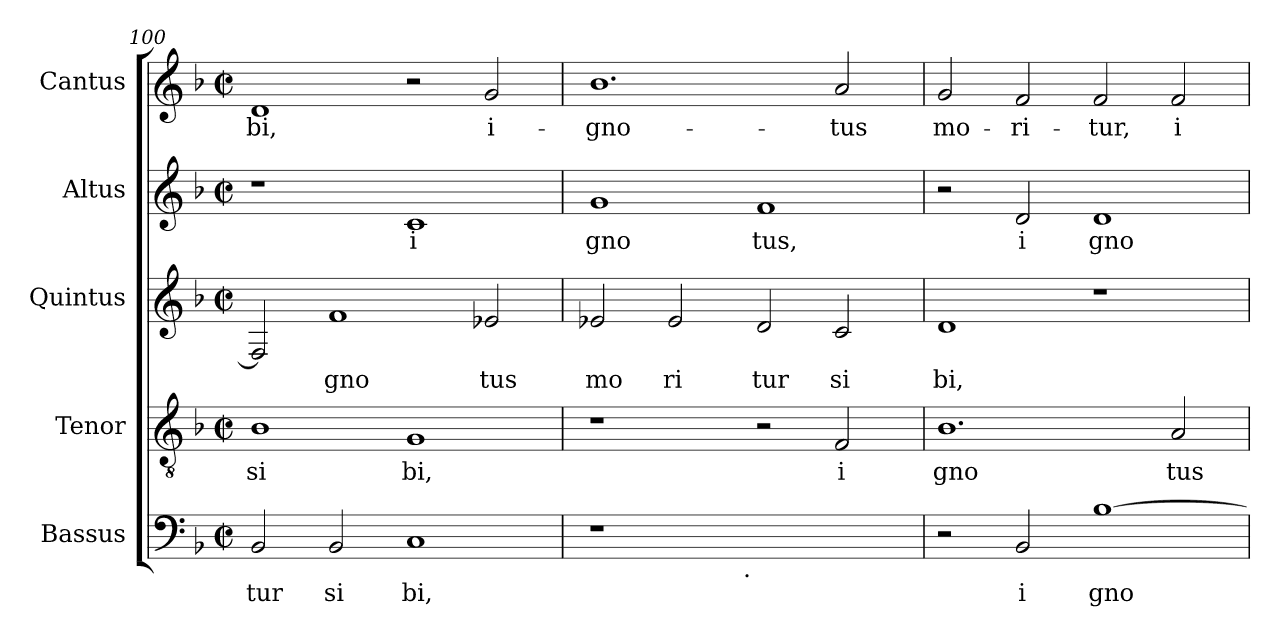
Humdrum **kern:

**kern	**text	**kern	**text	**kern	**text	**kern	**text	**kern	**text
*part5	*part5	*part4	*part4	*part3	*part3	*part2	*part2	*part1	*part1
*staff5	*staff5	*staff4	*staff4	*staff3	*staff3	*staff2	*staff2	*staff1	*staff1
*I"Bassus	*	*I"Tenor	*	*I"Quintus	*	*I"Altus	*	*I"Cantus	*
!!LO:PB:g=z
*clefF4	*	*clefGv2	*	*clefG2	*	*clefG2	*	*clefG2	*
*k[b-]	*	*k[b-]	*	*k[b-]	*	*k[b-]	*	*k[b-]	*
*F:	*	*F:	*	*F:	*	*F:	*	*F:	*
*M2/2	*	*M2/2	*	*M2/2	*	*M2/2	*	*M2/2	*
*met(c|)	*	*met(c|)	*	*met(c|)	*	*met(c|)	*	*met(c|)	*
=100	=100	=100	=100	=100	=100	=100	=100	=100	=100
!	!LO:LY:b	!	!LO:LY:b:cj	!	!LO:LY:b	!	!	!	!LO:LY:b
2BB-/	tur	1B-	si	2F/]	.	1r	.	1d	bi,
!	!LO:LY:b	!	!	!	!LO:LY:b	!	!	!	!
2BB-/	si	.	.	1f	gno	.	.	.	.
!	!LO:LY:b	!	!LO:LY:b:cj	!	!	!	!LO:LY:b:cj	!	!
1C	bi,	1G	bi,	.	.	1c	i	2r	.
!	!	!	!	!	!LO:LY:b	!	!	!	!LO:LY:b
.	.	.	.	2e-X/	tus	.	.	2g/	i-
=101	=101	=101	=101	=101	=101	=101	=101	=101	=101
!	!	!	!	!	!LO:LY:b	!	!LO:LY:b:cj	!	!LO:LY:b
*^	*	*	*	*	*	*	*	*	*
1r	2ryy	.	1r	.	2e-X/	mo	1g	gno	1.b-	-gno-
!	!	!	!	!	!	!LO:LY:b	!	!	!	!
.	4...ryy	.	.	.	2e-/	ri	.	.	.	.
!	!LO:TX:b:t=.	!	!	!	!	!	!	!	!	!
.	1ryy	.	.	.	.	.	.	.	.	.
!	!	!	!	!	!	!LO:LY:b	!	!LO:LY:b:cj	!	!
1ryy	.	.	2r	.	2d/	tur	1f	tus,	.	.
!	!	!	!	!LO:LY:b:cj	!	!LO:LY:b	!	!	!	!LO:LY:b
.	.	.	2F/	i	2c/	si	.	.	2a/	-tus
.	32ryy	.	.	.	.	.	.	.	.	.
=102	=102	=102	=102	=102	=102	=102	=102	=102	=102	=102
!	!	!	!	!LO:LY:b:cj	!	!LO:LY:b	!	!	!	!LO:LY:b
*v	*v	*	*	*	*	*	*	*	*	*
2r	.	1.B-	gno	1d	bi,	2r	.	2g/	mo-
!	!LO:LY:b	!	!	!	!	!	!LO:LY:b:cj	!	!LO:LY:b
2BB-/	i	.	.	.	.	2d/	i	2f/	-ri-
!	!LO:LY:b	!	!	!	!	!	!LO:LY:b:cj	!	!LO:LY:b
[>1B-	gno	.	.	1r	.	1d	gno	2f/	-tur,
!	!	!	!LO:LY:b:cj	!	!	!	!	!	!LO:LY:b
.	.	2A/	tus	.	.	.	.	2f/	i-
=	=	=	=	=	=	=	=	=	=
*-	*-	*-	*-	*-	*-	*-	*-	*-	*-
